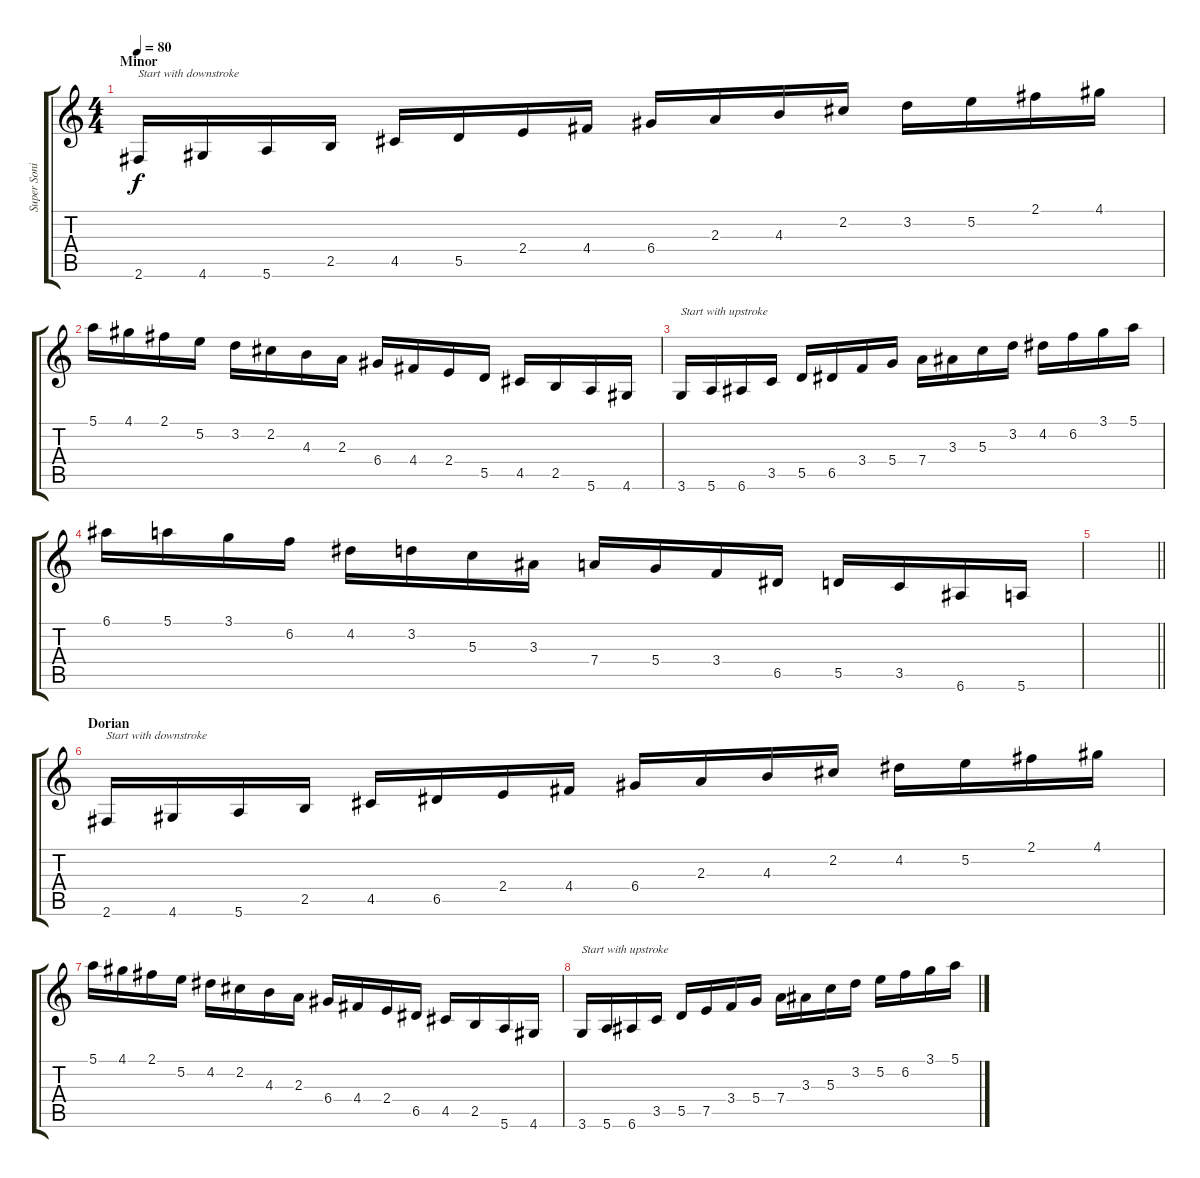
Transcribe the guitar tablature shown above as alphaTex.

\track ("Super Sonic Symphony" "Super Soni") {instrument acousticguitarnylon}
\staff {score tabs}
\tuning (E4 B3 G3 D3 A2 E2) {hide}
\ts (4 4)
\section ("" "Minor")
\tempo 80
\clef g2
\ks c
2.6.16{txt "Start with downstroke" dy f} 4.6.16 5.6.16 2.5.16 4.5.16 5.5.16 2.4.16 4.4.16 6.4.16 2.3.16 4.3.16 2.2.16 3.2.16 5.2.16 2.1.16 4.1.16 |
5.1.16 4.1.16 2.1.16 5.2.16 3.2.16 2.2.16 4.3.16 2.3.16 6.4.16 4.4.16 2.4.16 5.5.16 4.5.16 2.5.16 5.6.16 4.6.16 |
3.6.16{txt "Start with upstroke"} 5.6.16 6.6.16 3.5.16 5.5.16 6.5.16 3.4.16 5.4.16 7.4.16 3.3.16 5.3.16 3.2.16 4.2.16 6.2.16 3.1.16 5.1.16 |
6.1.16 5.1.16 3.1.16 6.2.16 4.2.16 3.2.16 5.3.16 3.3.16 7.4.16 5.4.16 3.4.16 6.5.16 5.5.16 3.5.16 6.6.16 5.6.16 |
\barLineRight lightlight
|
\section ("" "Dorian")
2.6.16{txt "Start with downstroke"} 4.6.16 5.6.16 2.5.16 4.5.16 6.5.16 2.4.16 4.4.16 6.4.16 2.3.16 4.3.16 2.2.16 4.2.16 5.2.16 2.1.16 4.1.16 |
5.1.16 4.1.16 2.1.16 5.2.16 4.2.16 2.2.16 4.3.16 2.3.16 6.4.16 4.4.16 2.4.16 6.5.16 4.5.16 2.5.16 5.6.16 4.6.16 |
3.6.16{txt "Start with upstroke"} 5.6.16 6.6.16 3.5.16 5.5.16 7.5.16 3.4.16 5.4.16 7.4.16 3.3.16 5.3.16 3.2.16 5.2.16 6.2.16 3.1.16 5.1.16
